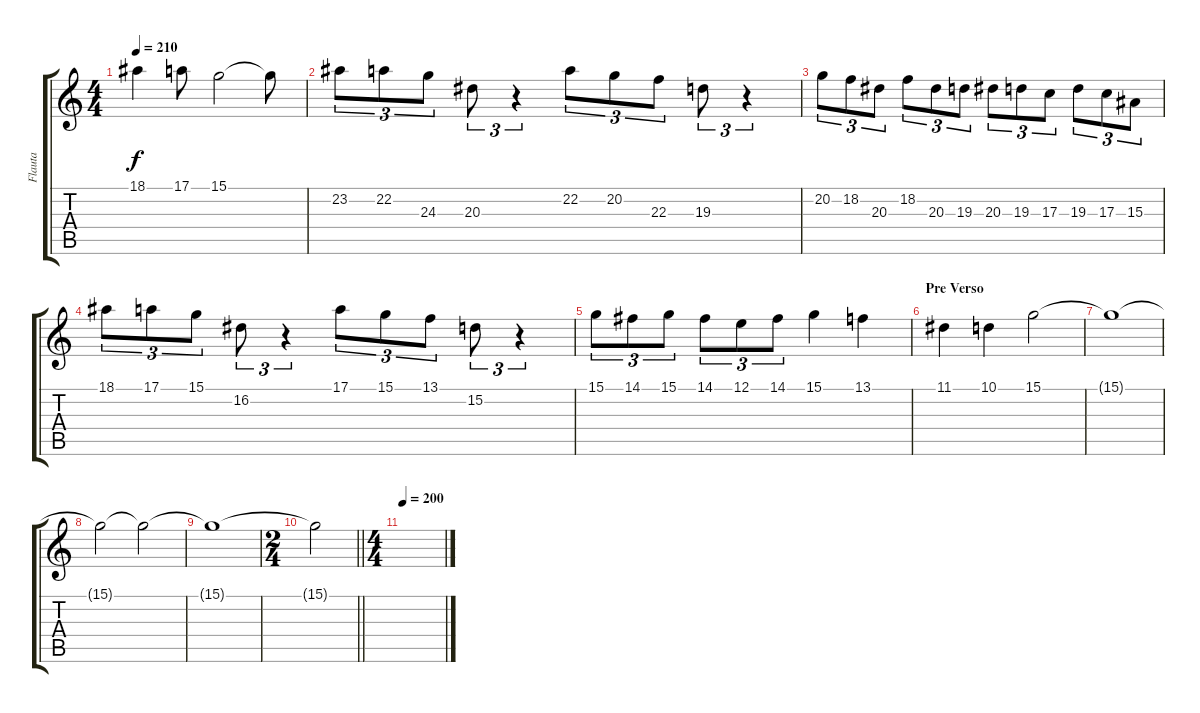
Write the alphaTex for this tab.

\track ("Flauta" "Flauta") {instrument flute}
\staff {score tabs}
\tuning (E4 B3 G3 D3 A2 E2) {hide}
\ts (4 4)
\tempo 210
\clef g2
\ks c
18.1.4{dy f} 17.1.8 15.1.2 15.1{t}.8 |
23.2.8{tu (3 2)} 22.2.8{tu (3 2)} 24.3.8{tu (3 2)} 20.3.8{tu (3 2)} r.4{tu (3 2)} 22.2.8{tu (3 2)} 20.2.8{tu (3 2)} 22.3.8{tu (3 2)} 19.3.8{tu (3 2)} r.4{tu (3 2)} |
20.2.8{tu (3 2)} 18.2.8{tu (3 2)} 20.3.8{tu (3 2)} 18.2.8{tu (3 2)} 20.3.8{tu (3 2)} 19.3.8{tu (3 2)} 20.3.8{tu (3 2)} 19.3.8{tu (3 2)} 17.3.8{tu (3 2)} 19.3.8{tu (3 2)} 17.3.8{tu (3 2)} 15.3.8{tu (3 2)} |
18.1.8{tu (3 2)} 17.1.8{tu (3 2)} 15.1.8{tu (3 2)} 16.2.8{tu (3 2)} r.4{tu (3 2)} 17.1.8{tu (3 2)} 15.1.8{tu (3 2)} 13.1.8{tu (3 2)} 15.2.8{tu (3 2)} r.4{tu (3 2)} |
15.1.8{tu (3 2)} 14.1.8{tu (3 2)} 15.1.8{tu (3 2)} 14.1.8{tu (3 2)} 12.1.8{tu (3 2)} 14.1.8{tu (3 2)} 15.1.4 13.1.4 |
\section ("" "Pre Verso")
11.1.4 10.1.4 15.1.2{volume 0} |
15.1{t}.1 |
15.1{t}.2 15.1{t}.2 |
15.1{t}.1 |
\ts (2 4)
\barLineRight lightlight
15.1{t}.2 |
\ts (4 4)
\section ("" "")
\tempo 200
